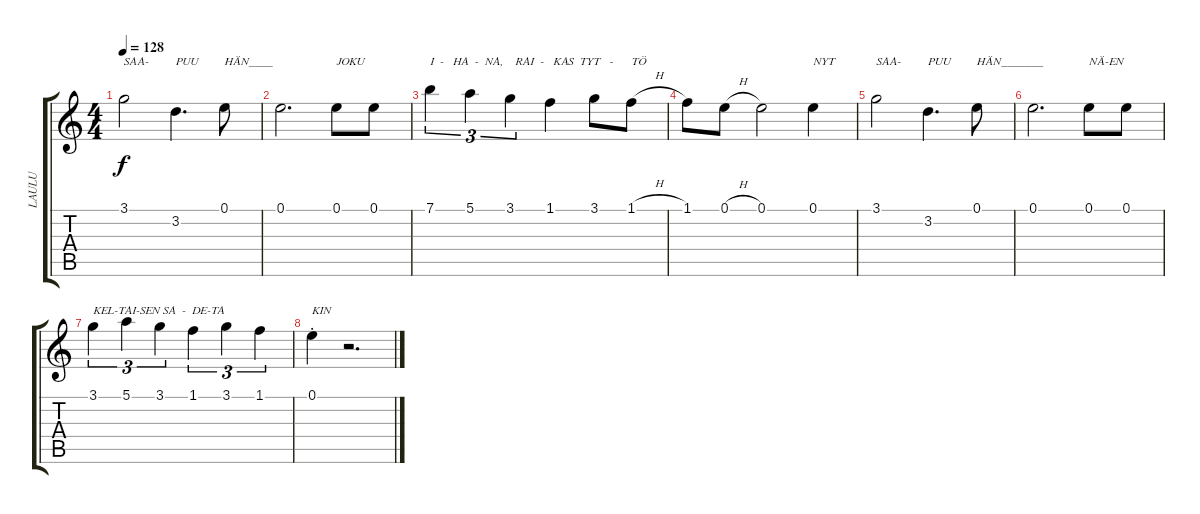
\track ("LAULU" "LAULU") {instrument electricguitarjazz}
\staff {score tabs}
\tuning (E4 B3 G3 D3 A2 E2) {hide}
\ts (4 4)
\tempo 128
\clef g2
\ks c
3.1.2{txt "SAA-" dy f} 3.2.4{d txt "PUU"} 0.1.8{txt "HÄN____"} |
0.1.2{d} 0.1.8{txt "JOKU"} 0.1.8 |
7.1.4{tu (3 2) txt "I  -   HA  -  NA,    RAI  -   KAS  TYT   -      TÖ"} 5.1.4{tu (3 2)} 3.1.4{tu (3 2)} 1.1.4 3.1.8 1.1{h}.8 |
1.1.8 0.1{h}.8 0.1.2 0.1.4{txt "NYT"} |
3.1.2{txt "SAA-"} 3.2.4{d txt "PUU"} 0.1.8{txt "HÄN_______"} |
0.1.2{d} 0.1.8{txt "NÄ-EN"} 0.1.8 |
3.1.4{tu (3 2) txt "KEL-TAI-SEN SA  -  DE-TA"} 5.1.4{tu (3 2)} 3.1.4{tu (3 2)} 1.1.4{tu (3 2)} 3.1.4{tu (3 2)} 1.1.4{tu (3 2)} |
0.1{st}.4{txt "KIN"} r.2{d}
